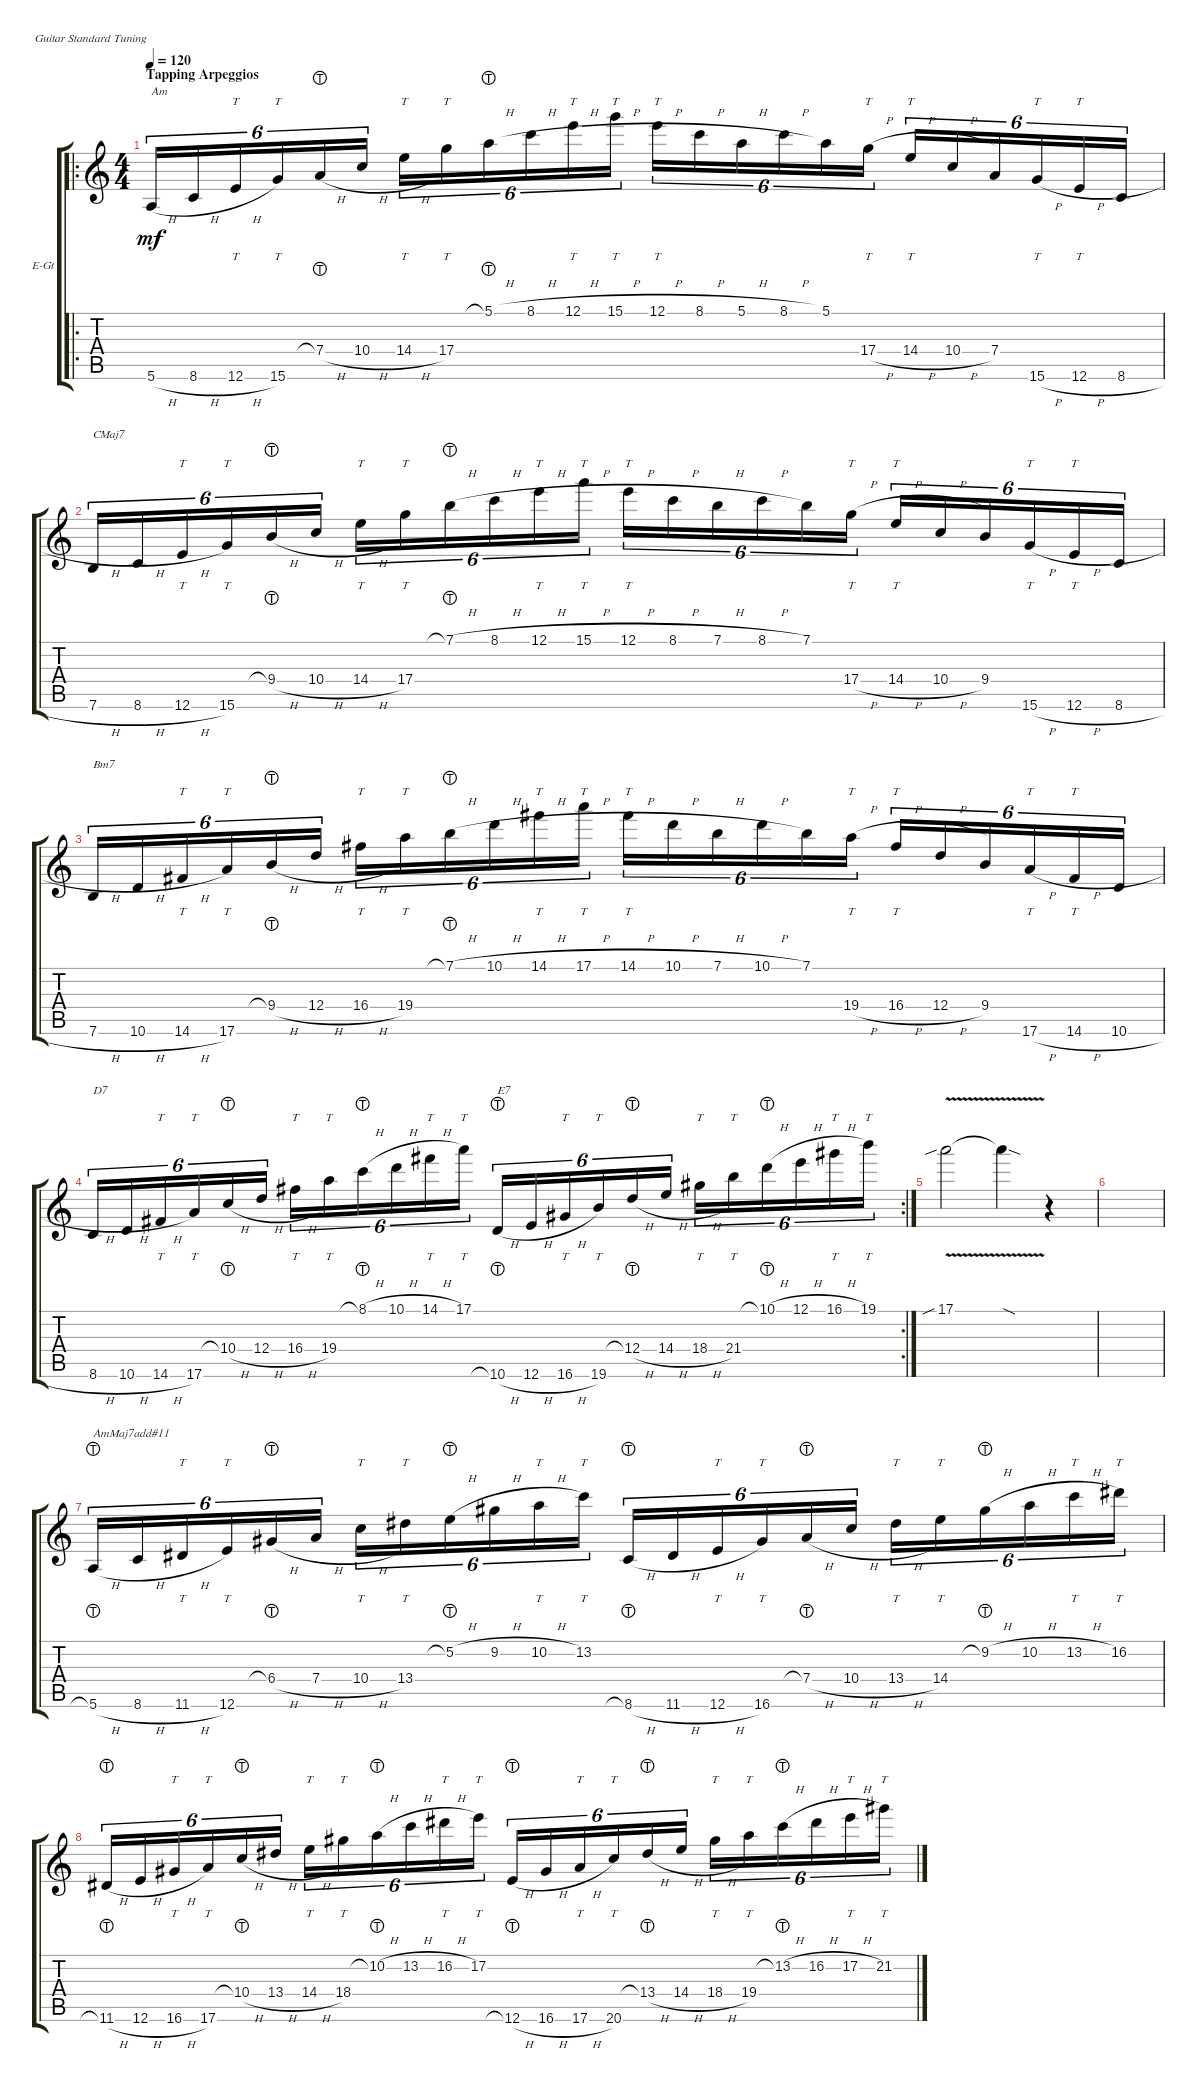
\defaultSystemsLayout 4
\bracketExtendMode groupsimilarinstruments
\firstSystemTrackNameOrientation horizontal
\otherSystemsTrackNameOrientation horizontal
\track ("Electric Guitar" "E-Gt") {instrument distortionguitar}
\staff {score tabs}
\tuning (E4 B3 G3 D3 A2 E2)
\ro
\ts (4 4)
\section ("" "Tapping Arpeggios")
\tempo 120
\clef g2
\ks c
5.6{h}.16{tu (6 4) txt "Am" dy mf instrument distortionguitar} 8.6{h}.16{tu (6 4)} 12.6{h}.16{tt tu (6 4)} 15.6.16{tt tu (6 4)} 7.4{h lht}.16{tu (6 4)} 10.4{h}.16{tu (6 4)} 14.4{h}.16{tt tu (6 4)} 17.4.16{tt tu (6 4)} 5.1{h lht}.16{tu (6 4)} 8.1{h}.16{tu (6 4)} 12.1{h}.16{tt tu (6 4)} 15.1{h}.16{tt tu (6 4)} 12.1{h}.16{tt tu (6 4)} 8.1{h}.16{tu (6 4)} 5.1{h}.16{tu (6 4)} 8.1{h}.16{tu (6 4)} 5.1.16{tu (6 4)} 17.4{h}.16{tt tu (6 4)} 14.4{h}.16{tt tu (6 4)} 10.4{h}.16{tu (6 4)} 7.4.16{tu (6 4)} 15.6{h}.16{tt tu (6 4)} 12.6{h}.16{tt tu (6 4)} 8.6{h}.16{tu (6 4)} |
7.6{h}.16{tu (6 4) txt "CMaj7"} 8.6{h}.16{tu (6 4)} 12.6{h}.16{tt tu (6 4)} 15.6.16{tt tu (6 4)} 9.4{h lht}.16{tu (6 4)} 10.4{h}.16{tu (6 4)} 14.4{h}.16{tt tu (6 4)} 17.4.16{tt tu (6 4)} 7.1{h lht}.16{tu (6 4)} 8.1{h}.16{tu (6 4)} 12.1{h}.16{tt tu (6 4)} 15.1{h}.16{tt tu (6 4)} 12.1{h}.16{tt tu (6 4)} 8.1{h}.16{tu (6 4)} 7.1{h}.16{tu (6 4)} 8.1{h}.16{tu (6 4)} 7.1.16{tu (6 4)} 17.4{h}.16{tt tu (6 4)} 14.4{h}.16{tt tu (6 4)} 10.4{h}.16{tu (6 4)} 9.4.16{tu (6 4)} 15.6{h}.16{tt tu (6 4)} 12.6{h}.16{tt tu (6 4)} 8.6{h}.16{tu (6 4)} |
7.6{h}.16{tu (6 4) txt "Bm7"} 10.6{h}.16{tu (6 4)} 14.6{h}.16{tt tu (6 4)} 17.6.16{tt tu (6 4)} 9.4{h lht}.16{tu (6 4)} 12.4{h}.16{tu (6 4)} 16.4{h}.16{tt tu (6 4)} 19.4.16{tt tu (6 4)} 7.1{h lht}.16{tu (6 4)} 10.1{h}.16{tu (6 4)} 14.1{h}.16{tt tu (6 4)} 17.1{h}.16{tt tu (6 4)} 14.1{h}.16{tt tu (6 4)} 10.1{h}.16{tu (6 4)} 7.1{h}.16{tu (6 4)} 10.1{h}.16{tu (6 4)} 7.1.16{tu (6 4)} 19.4{h}.16{tt tu (6 4)} 16.4{h}.16{tt tu (6 4)} 12.4{h}.16{tu (6 4)} 9.4.16{tu (6 4)} 17.6{h}.16{tt tu (6 4)} 14.6{h}.16{tt tu (6 4)} 10.6{h}.16{tu (6 4)} |
\rc 2
8.6{h}.16{tu (6 4) txt "D7"} 10.6{h}.16{tu (6 4)} 14.6{h}.16{tt tu (6 4)} 17.6.16{tt tu (6 4)} 10.4{h lht}.16{tu (6 4)} 12.4{h}.16{tu (6 4)} 16.4{h}.16{tt tu (6 4)} 19.4.16{tt tu (6 4)} 8.1{h lht}.16{tu (6 4)} 10.1{h}.16{tu (6 4)} 14.1{h}.16{tt tu (6 4)} 17.1.16{tt tu (6 4)} 10.6{h lht}.16{tu (6 4) txt "E7"} 12.6{h}.16{tu (6 4)} 16.6{h}.16{tt tu (6 4)} 19.6.16{tt tu (6 4)} 12.4{h lht}.16{tu (6 4)} 14.4{h}.16{tu (6 4)} 18.4{h}.16{tt tu (6 4)} 21.4.16{tt tu (6 4)} 10.1{h lht}.16{tu (6 4)} 12.1{h}.16{tu (6 4)} 16.1{h}.16{tt tu (6 4)} 19.1.16{tt tu (6 4)} |
17.1{v sib}.2 17.1{v sod t}.4 r.4 |
|
5.6{h lht}.16{tu (6 4) txt "AmMaj7add#11"} 8.6{h}.16{tu (6 4)} 11.6{h}.16{tt tu (6 4)} 12.6.16{tt tu (6 4)} 6.4{h lht}.16{tu (6 4)} 7.4{h}.16{tu (6 4)} 10.4{h}.16{tt tu (6 4)} 13.4.16{tt tu (6 4)} 5.2{h lht}.16{tu (6 4)} 9.2{h}.16{tu (6 4)} 10.2{h}.16{tt tu (6 4)} 13.2.16{tt tu (6 4)} 8.6{h lht}.16{tu (6 4)} 11.6{h}.16{tu (6 4)} 12.6{h}.16{tt tu (6 4)} 16.6.16{tt tu (6 4)} 7.4{h lht}.16{tu (6 4)} 10.4{h}.16{tu (6 4)} 13.4{h}.16{tt tu (6 4)} 14.4.16{tt tu (6 4)} 9.2{h lht}.16{tu (6 4)} 10.2{h}.16{tu (6 4)} 13.2{h}.16{tt tu (6 4)} 16.2.16{tt tu (6 4)} |
11.6{h lht}.16{tu (6 4)} 12.6{h}.16{tu (6 4)} 16.6{h}.16{tt tu (6 4)} 17.6.16{tt tu (6 4)} 10.4{h lht}.16{tu (6 4)} 13.4{h}.16{tu (6 4)} 14.4{h}.16{tt tu (6 4)} 18.4.16{tt tu (6 4)} 10.2{h lht}.16{tu (6 4)} 13.2{h}.16{tu (6 4)} 16.2{h}.16{tt tu (6 4)} 17.2.16{tt tu (6 4)} 12.6{h lht}.16{tu (6 4)} 16.6{h}.16{tu (6 4)} 17.6{h}.16{tt tu (6 4)} 20.6.16{tt tu (6 4)} 13.4{h lht}.16{tu (6 4)} 14.4{h}.16{tu (6 4)} 18.4{h}.16{tt tu (6 4)} 19.4.16{tt tu (6 4)} 13.2{h lht}.16{tu (6 4)} 16.2{h}.16{tu (6 4)} 17.2{h}.16{tt tu (6 4)} 21.2.16{tt tu (6 4)}
